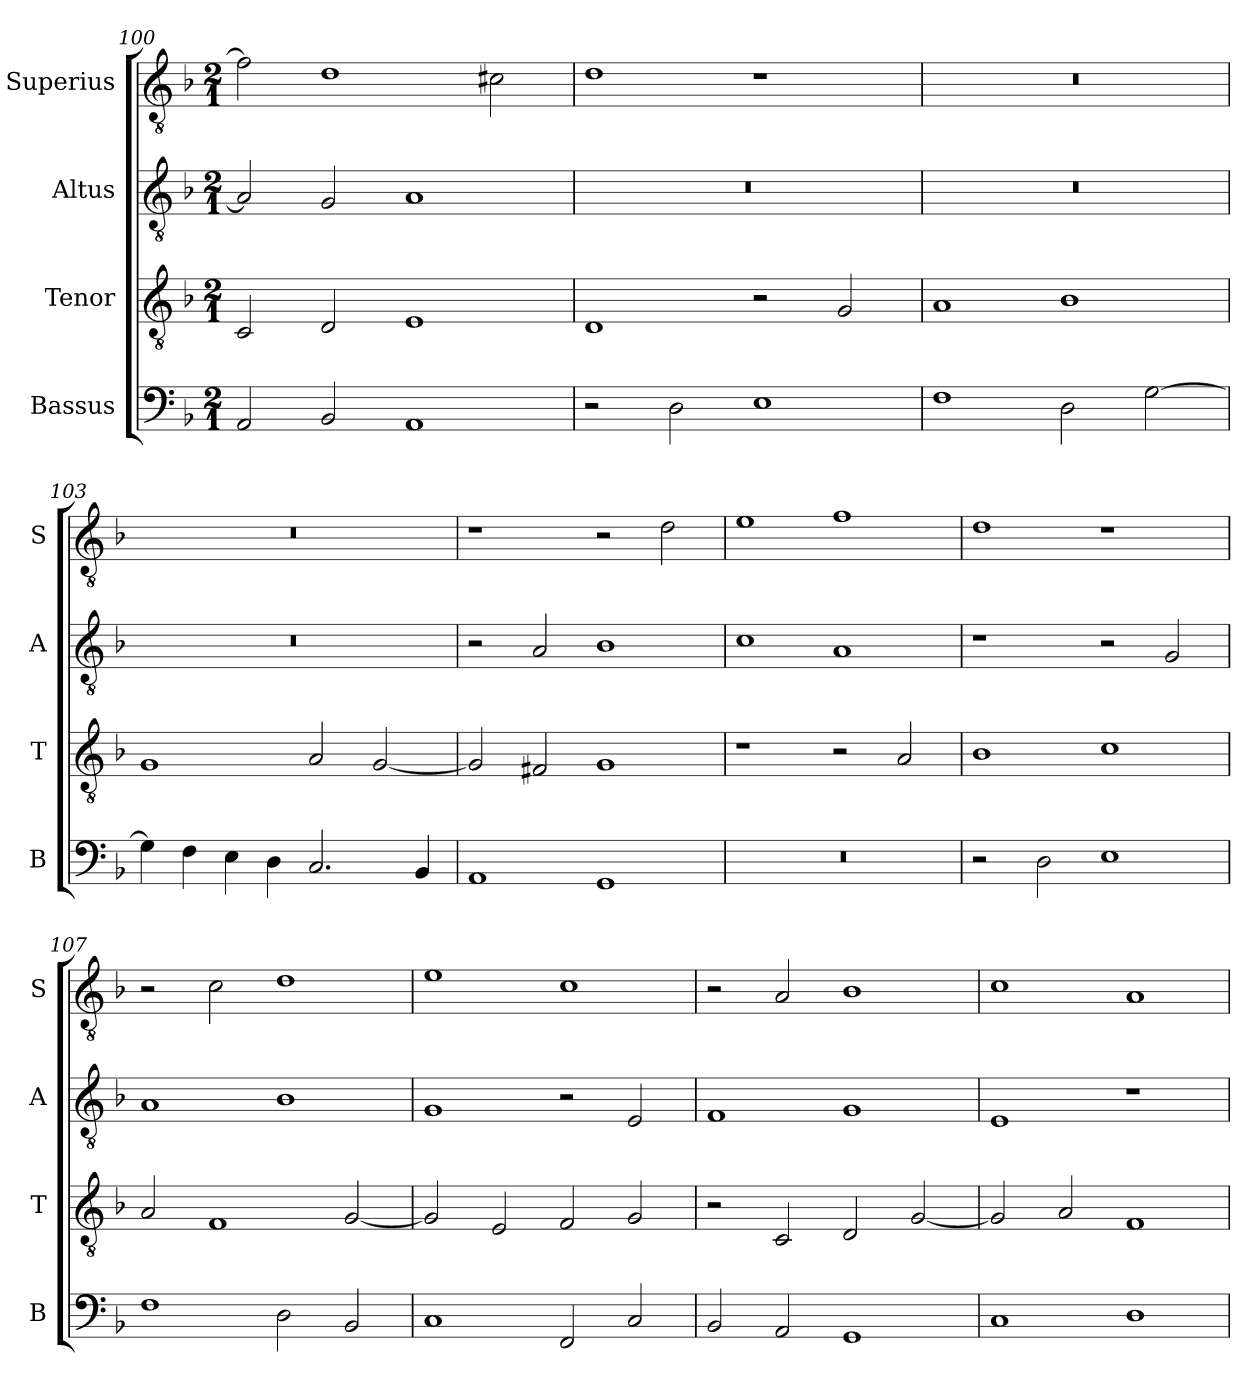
**kern	**kern	**kern	**kern
*part4	*part3	*part2	*part1
*staff4	*staff3	*staff2	*staff1
*I"Bassus	*I"Tenor	*I"Altus	*I"Superius
*I'B	*I'T	*I'A	*I'S
*clefF4	*clefGv2	*clefGv2	*clefGv2
*k[b-]	*k[b-]	*k[b-]	*k[b-]
*F:	*F:	*F:	*F:
*M2/1	*M2/1	*M2/1	*M2/1
=100	=100	=100	=100
2AA	2C	2A]	2f]
2BB-	2D	2G	1d
1AA	1E	1A	.
.	.	.	2c#X
=101	=101	=101	=101
2r	1D	0r	1d
2D	.	.	.
1E	2r	.	1r
.	2G	.	.
=102	=102	=102	=102
1F	1A	0r	0r
2D	1B-	.	.
[2G	.	.	.
=103	=103	=103	=103
4G]	1G	0r	0r
4F	.	.	.
4E	.	.	.
4D	.	.	.
2.C	2A	.	.
.	[2G	.	.
4BB-	.	.	.
=104	=104	=104	=104
1AA	2G]	2r	1r
.	2F#X	2A	.
1GG	1G	1B-	2r
.	.	.	2d
=105	=105	=105	=105
0r	1r	1c	1e
.	2r	1A	1f
.	2A	.	.
=106	=106	=106	=106
2r	1B-	1r	1d
2D	.	.	.
1E	1c	2r	1r
.	.	2G	.
=107	=107	=107	=107
1F	2A	1A	2r
.	1F	.	2c
2D	.	1B-	1d
2BB-	[2G	.	.
=108	=108	=108	=108
1C	2G]	1G	1e
.	2E	.	.
2FF	2F	2r	1c
2C	2G	2E	.
=109	=109	=109	=109
2BB-	2r	1F	2r
2AA	2C	.	2A
1GG	2D	1G	1B-
.	[2G	.	.
=110	=110	=110	=110
1C	2G]	1E	1c
.	2A	.	.
1D	1F	1r	1A
=	=	=	=
*-	*-	*-	*-
